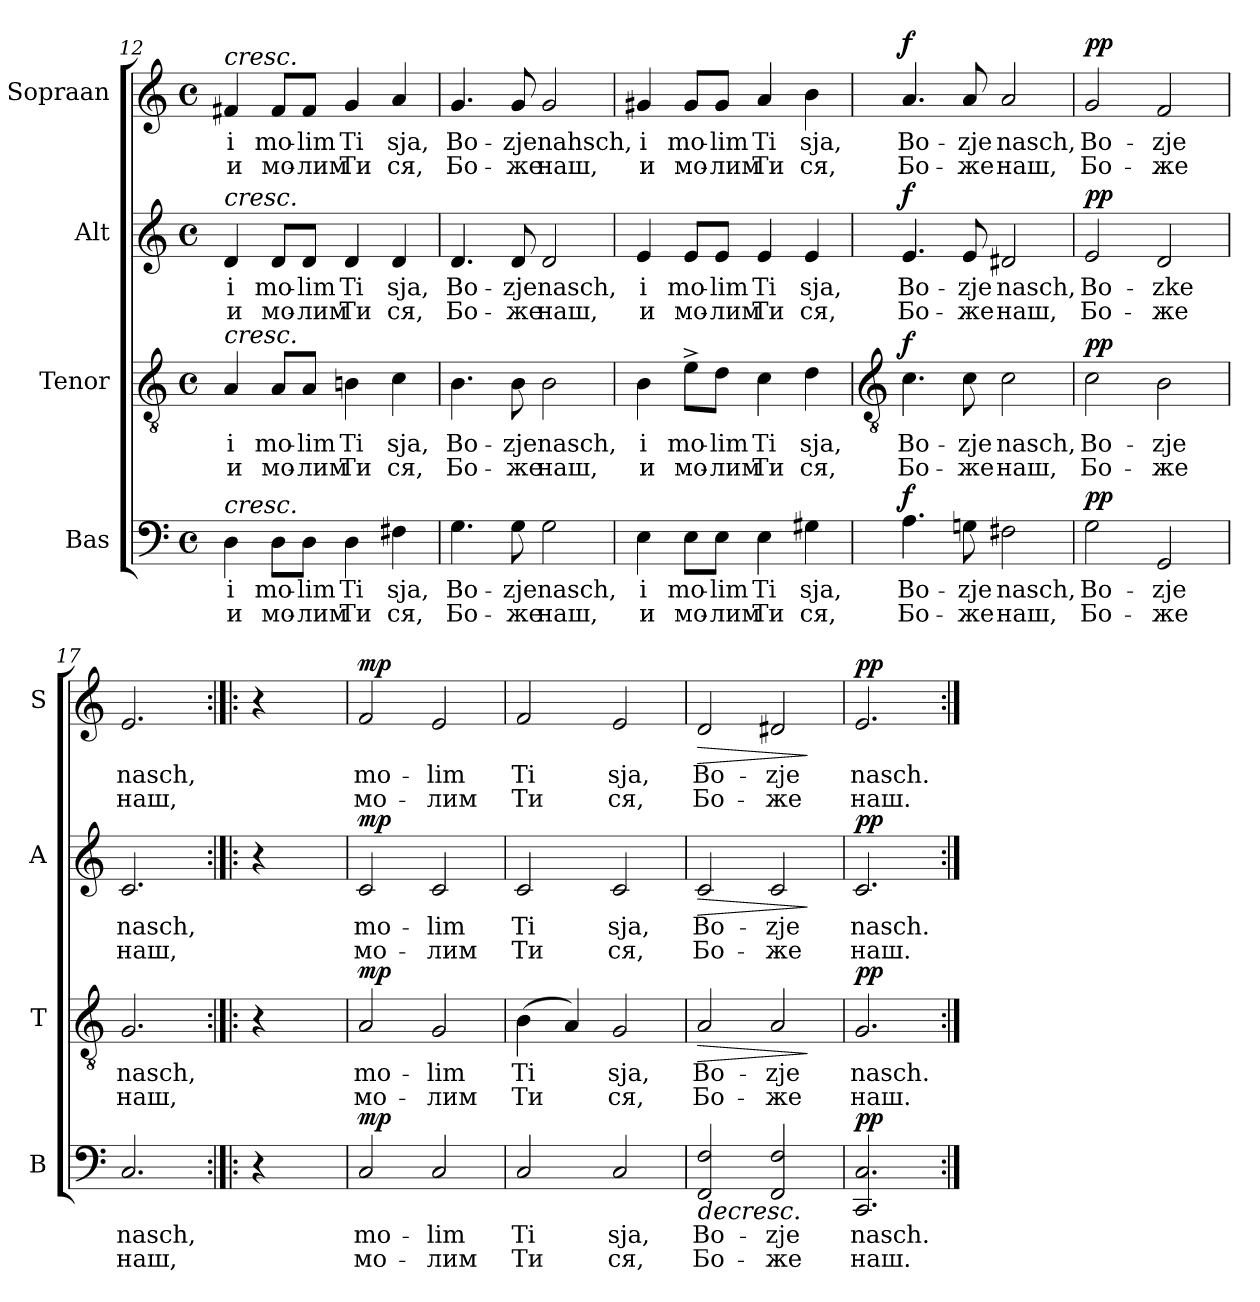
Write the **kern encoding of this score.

**kern	**text	**text	**dynam	**kern	**text	**text	**dynam	**kern	**text	**text	**dynam	**kern	**text	**text	**dynam
*part4	*part4	*part4	*part4	*part3	*part3	*part3	*part3	*part2	*part2	*part2	*part2	*part1	*part1	*part1	*part1
*staff4	*staff4	*staff4	*staff4	*staff3	*staff3	*staff3	*staff3	*staff2	*staff2	*staff2	*staff2	*staff1	*staff1	*staff1	*staff1
*I"Bas	*	*	*	*I"Tenor	*	*	*	*I"Alt	*	*	*	*I"Sopraan	*	*	*
*I'B	*	*	*	*I'T	*	*	*	*I'A	*	*	*	*I'S	*	*	*
*clefF4	*	*	*	*clefGv2	*	*	*	*clefG2	*	*	*	*clefG2	*	*	*
*k[]	*	*	*	*k[]	*	*	*	*k[]	*	*	*	*k[]	*	*	*
*C:	*	*	*	*C:	*	*	*	*C:	*	*	*	*C:	*	*	*
*M4/4	*	*	*	*M4/4	*	*	*	*M4/4	*	*	*	*M4/4	*	*	*
*met(c)	*	*	*	*met(c)	*	*	*	*met(c)	*	*	*	*met(c)	*	*	*
=12	=12	=12	=12	=12	=12	=12	=12	=12	=12	=12	=12	=12	=12	=12	=12
!	!	!	!	!	!	!	!	!	!	!	!	!LO:TX:a:i:t=cresc.	!	!	!
!	!	!	!	!	!	!	!	!LO:TX:a:i:t=cresc.	!	!	!	!	!	!	!
!	!	!	!	!LO:TX:a:i:t=cresc.	!	!	!	!	!	!	!	!	!	!	!
!LO:TX:a:i:t=cresc.	!	!	!	!	!	!	!	!	!	!	!	!	!	!	!
!	!LO:LY:b	!LO:LY:b	!	!	!LO:LY:b	!LO:LY:b	!	!	!LO:LY:b	!LO:LY:b	!	!	!LO:LY:b	!LO:LY:b	!
4D\	i	и	.	4A/	i	и	.	4d/	i	и	.	4f#X/	i	и	.
!	!LO:LY:b	!LO:LY:b	!	!	!LO:LY:b	!LO:LY:b	!	!	!LO:LY:b	!LO:LY:b	!	!	!LO:LY:b	!LO:LY:b	!
8D\L	mo-	-мо-	.	8A/L	mo-	-мо-	.	8d/L	mo-	-мо-	.	8f#/L	mo-	-мо-	.
!	!LO:LY:b	!LO:LY:b	!	!	!LO:LY:b	!LO:LY:b	!	!	!LO:LY:b	!LO:LY:b	!	!	!LO:LY:b	!LO:LY:b	!
8D\J	-lim	лим	.	8A/J	-lim	лим	.	8d/J	-lim	лим	.	8f#/J	-lim	лим	.
!	!LO:LY:b	!LO:LY:b	!	!	!LO:LY:b	!LO:LY:b	!	!	!LO:LY:b	!LO:LY:b	!	!	!LO:LY:b	!LO:LY:b	!
4D\	Ti	Ти	.	4Bn\	Ti	Ти	.	4d/	Ti	Ти	.	4g/	Ti	Ти	.
!	!LO:LY:b	!LO:LY:b	!	!	!LO:LY:b	!LO:LY:b	!	!	!LO:LY:b	!LO:LY:b	!	!	!LO:LY:b	!LO:LY:b	!
4F#X\	sja,	ся,	.	4c\	sja,	ся,	.	4d/	sja,	ся,	.	4a/	sja,	ся,	.
=13	=13	=13	=13	=13	=13	=13	=13	=13	=13	=13	=13	=13	=13	=13	=13
!	!LO:LY:b	!LO:LY:b	!	!	!LO:LY:b	!LO:LY:b	!	!	!LO:LY:b	!LO:LY:b	!	!	!LO:LY:b	!LO:LY:b	!
4.G\	Bo-	-Бо-	.	4.B\	Bo-	-Бо-	.	4.d/	Bo-	-Бо-	.	4.g/	Bo-	-Бо-	.
!	!LO:LY:b	!LO:LY:b	!	!	!LO:LY:b	!LO:LY:b	!	!	!LO:LY:b	!LO:LY:b	!	!	!LO:LY:b	!LO:LY:b	!
8G\	-zje	же	.	8B\	-zje	же	.	8d/	-zje	же	.	8g/	-zje	же	.
!	!LO:LY:b	!LO:LY:b	!	!	!LO:LY:b	!LO:LY:b	!	!	!LO:LY:b	!LO:LY:b	!	!	!LO:LY:b	!LO:LY:b	!
2G\	nasch,	наш,	.	2B\	nasch,	наш,	.	2d/	nasch,	наш,	.	2g/	nahsch,	наш,	.
=14	=14	=14	=14	=14	=14	=14	=14	=14	=14	=14	=14	=14	=14	=14	=14
!	!LO:LY:b	!LO:LY:b	!	!	!LO:LY:b	!LO:LY:b	!	!	!LO:LY:b	!LO:LY:b	!	!	!LO:LY:b	!LO:LY:b	!
4E\	i	и	.	4B\	i	и	.	4e/	i	и	.	4g#X/	i	и	.
!	!LO:LY:b	!LO:LY:b	!	!	!LO:LY:b	!LO:LY:b	!	!	!LO:LY:b	!LO:LY:b	!	!	!LO:LY:b	!LO:LY:b	!
8E\L	mo-	-мо-	.	8e^\L	mo-	-мо-	.	8e/L	mo-	-мо-	.	8g#/L	mo-	-мо-	.
!	!LO:LY:b	!LO:LY:b	!	!	!LO:LY:b	!LO:LY:b	!	!	!LO:LY:b	!LO:LY:b	!	!	!LO:LY:b	!LO:LY:b	!
8E\J	-lim	лим	.	8d\J	-lim	лим	.	8e/J	-lim	лим	.	8g#/J	-lim	лим	.
!	!LO:LY:b	!LO:LY:b	!	!	!LO:LY:b	!LO:LY:b	!	!	!LO:LY:b	!LO:LY:b	!	!	!LO:LY:b	!LO:LY:b	!
4E\	Ti	Ти	.	4c\	Ti	Ти	.	4e/	Ti	Ти	.	4a/	Ti	Ти	.
!	!LO:LY:b	!LO:LY:b	!	!	!LO:LY:b	!LO:LY:b	!	!	!LO:LY:b	!LO:LY:b	!	!	!LO:LY:b	!LO:LY:b	!
4G#X\	sja,	ся,	.	4d\	sja,	ся,	.	4e/	sja,	ся,	.	4b\	sja,	ся,	.
!!LO:LB:g=z
=15	=15	=15	=15	=15	=15	=15	=15	=15	=15	=15	=15	=15	=15	=15	=15
*	*	*	*	*clefGv2	*	*	*	*	*	*	*	*	*	*	*
!	!LO:LY:b	!LO:LY:b	!LO:DY:a	!	!LO:LY:b	!LO:LY:b	!LO:DY:a	!	!LO:LY:b	!LO:LY:b	!LO:DY:a	!	!LO:LY:b	!LO:LY:b	!LO:DY:a
4.A\	Bo-	-Бо-	f	4.c\	Bo-	-Бо-	f	4.e/	Bo-	-Бо-	f	4.a/	Bo-	-Бо-	f
!	!LO:LY:b	!LO:LY:b	!	!	!LO:LY:b	!LO:LY:b	!	!	!LO:LY:b	!LO:LY:b	!	!	!LO:LY:b	!LO:LY:b	!
8Gn\	-zje	же	.	8c\	-zje	же	.	8e/	-zje	же	.	8a/	-zje	же	.
!	!LO:LY:b	!LO:LY:b	!	!	!LO:LY:b	!LO:LY:b	!	!	!LO:LY:b	!LO:LY:b	!	!	!LO:LY:b	!LO:LY:b	!
2F#X\	nasch,	наш,	.	2c\	nasch,	наш,	.	2d#X/	nasch,	наш,	.	2a/	nasch,	наш,	.
=16	=16	=16	=16	=16	=16	=16	=16	=16	=16	=16	=16	=16	=16	=16	=16
!	!LO:LY:b	!LO:LY:b	!LO:DY:a	!	!LO:LY:b	!LO:LY:b	!LO:DY:a	!	!LO:LY:b	!LO:LY:b	!LO:DY:a	!	!LO:LY:b	!LO:LY:b	!LO:DY:a
2G\	Bo-	-Бо-	pp	2c\	Bo-	-Бо-	pp	2e/	Bo-	-Бо-	pp	2g/	Bo-	-Бо-	pp
!	!LO:LY:b	!LO:LY:b	!	!	!LO:LY:b	!LO:LY:b	!	!	!LO:LY:b	!LO:LY:b	!	!	!LO:LY:b	!LO:LY:b	!
2GG/	-zje	же	.	2B\	-zje	же	.	2d/	-zke	же	.	2f/	-zje	же	.
=17	=17	=17	=17	=17	=17	=17	=17	=17	=17	=17	=17	=17	=17	=17	=17
!	!LO:LY:b	!LO:LY:b	!	!	!LO:LY:b	!LO:LY:b	!	!	!LO:LY:b	!LO:LY:b	!	!	!LO:LY:b	!LO:LY:b	!
2.C/	nasch,	наш,	.	2.G/	nasch,	наш,	.	2.c/	nasch,	наш,	.	2.e/	nasch,	наш,	.
=18:|!|:	=18:|!|:	=18:|!|:	=18:|!|:	=18:|!|:	=18:|!|:	=18:|!|:	=18:|!|:	=18:|!|:	=18:|!|:	=18:|!|:	=18:|!|:	=18:|!|:	=18:|!|:	=18:|!|:	=18:|!|:
4r	.	.	.	4r	.	.	.	4r	.	.	.	4r	.	.	.
=19	=19	=19	=19	=19	=19	=19	=19	=19	=19	=19	=19	=19	=19	=19	=19
!	!LO:LY:b	!LO:LY:b	!LO:DY:a	!	!LO:LY:b	!LO:LY:b	!LO:DY:a	!	!LO:LY:b	!LO:LY:b	!LO:DY:a	!	!LO:LY:b	!LO:LY:b	!LO:DY:a
2C/	mo-	-мо-	mp	2A/	mo-	-мо-	mp	2c/	mo-	-мо-	mp	2f/	mo-	-мо-	mp
!	!LO:LY:b	!LO:LY:b	!	!	!LO:LY:b	!LO:LY:b	!	!	!LO:LY:b	!LO:LY:b	!	!	!LO:LY:b	!LO:LY:b	!
2C/	-lim	лим	.	2G/	-lim	лим	.	2c/	-lim	лим	.	2e/	-lim	лим	.
=20	=20	=20	=20	=20	=20	=20	=20	=20	=20	=20	=20	=20	=20	=20	=20
!	!LO:LY:b	!LO:LY:b	!	!	!LO:LY:b	!LO:LY:b	!	!	!LO:LY:b	!LO:LY:b	!	!	!LO:LY:b	!LO:LY:b	!
2C/	Ti	Ти	.	(<4B\	Ti	Ти	.	2c/	Ti	Ти	.	2f/	Ti	Ти	.
.	.	.	.	4A/)	.	.	.	.	.	.	.	.	.	.	.
!	!LO:LY:b	!LO:LY:b	!	!	!LO:LY:b	!LO:LY:b	!	!	!LO:LY:b	!LO:LY:b	!	!	!LO:LY:b	!LO:LY:b	!
2C/	sja,	ся,	.	2G/	sja,	ся,	.	2c/	sja,	ся,	.	2e/	sja,	ся,	.
=21	=21	=21	=21	=21	=21	=21	=21	=21	=21	=21	=21	=21	=21	=21	=21
!	!LO:LY:b	!LO:LY:b	!LO:HP:b	!	!LO:LY:b	!LO:LY:b	!LO:HP:b	!	!LO:LY:b	!LO:LY:b	!LO:HP:b	!	!LO:LY:b	!LO:LY:b	!LO:HP:b
2FF/ 2F/	Bo-	-Бо-	>	2A/	Bo-	-Бо-	>	2c/	Bo-	-Бо-	>	2d/	Bo-	-Бо-	>
!	!LO:LY:b	!LO:LY:b	!	!	!LO:LY:b	!LO:LY:b	!	!	!LO:LY:b	!LO:LY:b	!	!	!LO:LY:b	!LO:LY:b	!
2FF/ 2F/	-zje	же	.	2A/	-zje	же	.	2c/	-zje	же	.	2d#X/	-zje	же	.
.	.	.	.	.	.	.	]	.	.	.	]	.	.	.	]
=22	=22	=22	=22	=22	=22	=22	=22	=22	=22	=22	=22	=22	=22	=22	=22
!	!LO:LY:b	!LO:LY:b	!LO:DY:a	!	!LO:LY:b	!LO:LY:b	!LO:DY:a	!	!LO:LY:b	!LO:LY:b	!LO:DY:a	!	!LO:LY:b	!LO:LY:b	!LO:DY:a
2.CC/ 2.C/	nasch.	наш.	pp	2.G/	nasch.	наш.	pp	2.c/	nasch.	наш.	pp	2.e/	nasch.	наш.	pp
.	.	.	]	.	.	.	.	.	.	.	.	.	.	.	.
=:|!	=:|!	=:|!	=:|!	=:|!	=:|!	=:|!	=:|!	=:|!	=:|!	=:|!	=:|!	=:|!	=:|!	=:|!	=:|!
*-	*-	*-	*-	*-	*-	*-	*-	*-	*-	*-	*-	*-	*-	*-	*-
